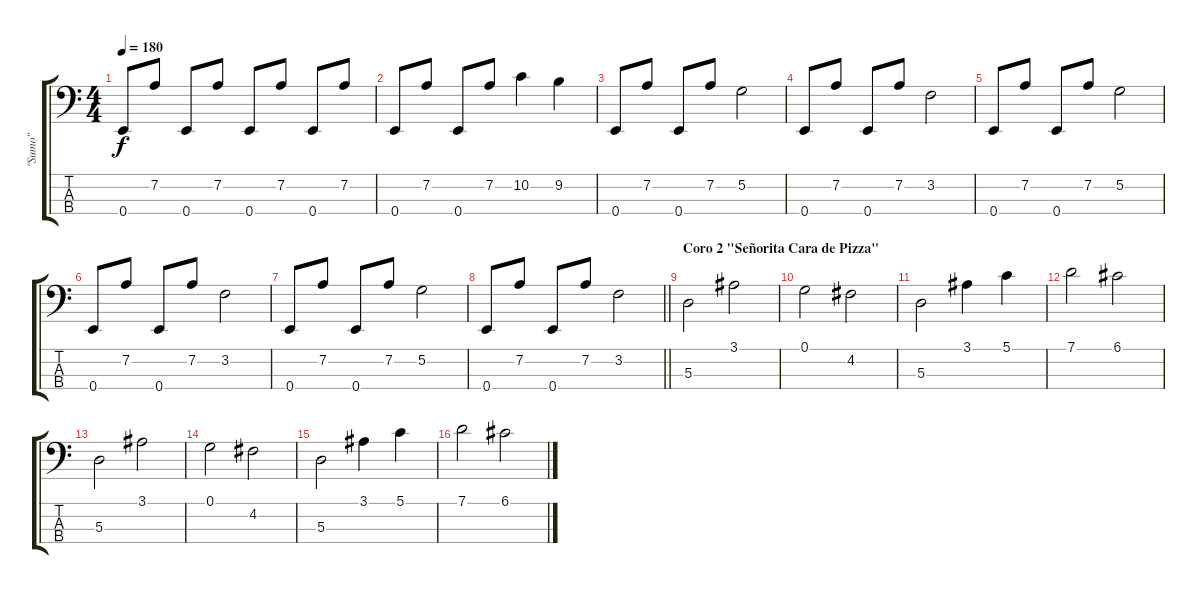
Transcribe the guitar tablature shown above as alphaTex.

\track ("\"Sumo\"" "\"Sumo\"") {instrument electricbassfinger}
\staff {score tabs}
\tuning (G2 D2 A1 E1) {hide}
\ts (4 4)
\tempo 180
\clef f4
\ks c
0.4.8{dy f} 7.2.8 0.4.8 7.2.8 0.4.8 7.2.8 0.4.8 7.2.8 |
0.4.8 7.2.8 0.4.8 7.2.8 10.2.4 9.2.4 |
0.4.8 7.2.8 0.4.8 7.2.8 5.2.2 |
0.4.8 7.2.8 0.4.8 7.2.8 3.2.2 |
0.4.8 7.2.8 0.4.8 7.2.8 5.2.2 |
0.4.8 7.2.8 0.4.8 7.2.8 3.2.2 |
0.4.8 7.2.8 0.4.8 7.2.8 5.2.2 |
\barLineRight lightlight
0.4.8 7.2.8 0.4.8 7.2.8 3.2.2 |
\section ("" "Coro 2 \"Señorita Cara de Pizza\"")
5.3.2 3.1.2 |
0.1.2 4.2.2 |
5.3.2 3.1.4 5.1.4 |
7.1.2 6.1.2 |
5.3.2 3.1.2 |
0.1.2 4.2.2 |
5.3.2 3.1.4 5.1.4 |
7.1.2 6.1.2
